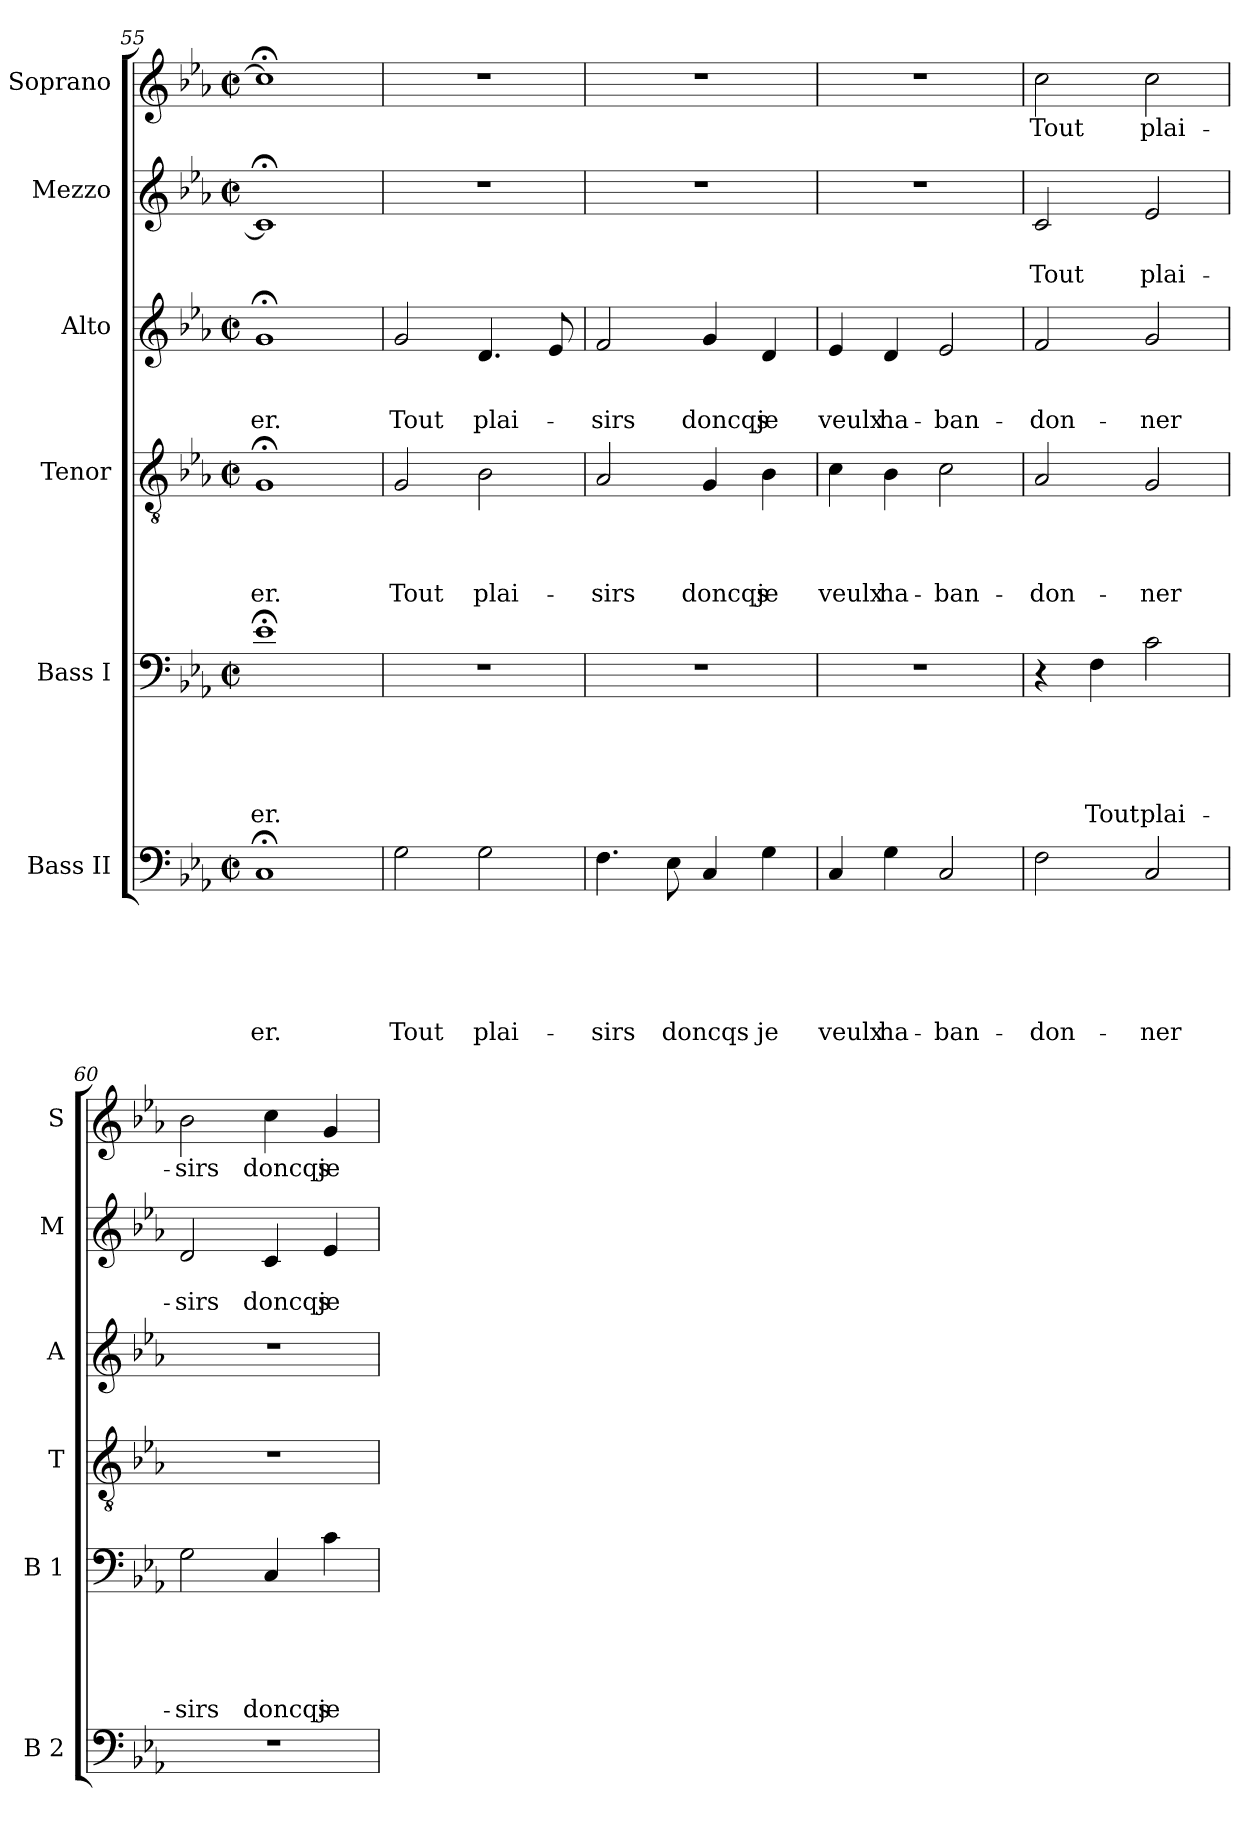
**kern	**text	**text	**text	**text	**text	**text	**kern	**text	**text	**text	**text	**text	**kern	**text	**text	**text	**text	**kern	**text	**text	**text	**kern	**text	**text	**kern	**text
*part6	*part6	*part6	*part6	*part6	*part6	*part6	*part5	*part5	*part5	*part5	*part5	*part5	*part4	*part4	*part4	*part4	*part4	*part3	*part3	*part3	*part3	*part2	*part2	*part2	*part1	*part1
*staff6	*staff6	*staff6	*staff6	*staff6	*staff6	*staff6	*staff5	*staff5	*staff5	*staff5	*staff5	*staff5	*staff4	*staff4	*staff4	*staff4	*staff4	*staff3	*staff3	*staff3	*staff3	*staff2	*staff2	*staff2	*staff1	*staff1
*I"Bass II	*	*	*	*	*	*	*I"Bass I	*	*	*	*	*	*I"Tenor	*	*	*	*	*I"Alto	*	*	*	*I"Mezzo	*	*	*I"Soprano	*
*I'B 2	*	*	*	*	*	*	*I'B 1	*	*	*	*	*	*I'T	*	*	*	*	*I'A	*	*	*	*I'M	*	*	*I'S	*
*clefF4	*	*	*	*	*	*	*clefF4	*	*	*	*	*	*clefGv2	*	*	*	*	*clefG2	*	*	*	*clefG2	*	*	*clefG2	*
*k[b-e-a-]	*	*	*	*	*	*	*k[b-e-a-]	*	*	*	*	*	*k[b-e-a-]	*	*	*	*	*k[b-e-a-]	*	*	*	*k[b-e-a-]	*	*	*k[b-e-a-]	*
*E-:	*	*	*	*	*	*	*E-:	*	*	*	*	*	*E-:	*	*	*	*	*E-:	*	*	*	*E-:	*	*	*E-:	*
*M2/2	*	*	*	*	*	*	*M2/2	*	*	*	*	*	*M2/2	*	*	*	*	*M2/2	*	*	*	*M2/2	*	*	*M2/2	*
*met(c|)	*	*	*	*	*	*	*met(c|)	*	*	*	*	*	*met(c|)	*	*	*	*	*met(c|)	*	*	*	*met(c|)	*	*	*met(c|)	*
=55	=55	=55	=55	=55	=55	=55	=55	=55	=55	=55	=55	=55	=55	=55	=55	=55	=55	=55	=55	=55	=55	=55	=55	=55	=55	=55
!	!	!	!	!	!	!LO:LY:b	!	!	!	!	!	!LO:LY:b	!	!	!	!	!LO:LY:b	!	!	!	!LO:LY:b	!	!	!	!	!
1C;	.	.	.	.	.	-er.	1e-;<	.	.	.	.	-er.	1G;	.	.	.	-er.	1g;	.	.	-er.	1c;]	.	.	1cc;<]	.
!!LO:PB:g=z
=56	=56	=56	=56	=56	=56	=56	=56	=56	=56	=56	=56	=56	=56	=56	=56	=56	=56	=56	=56	=56	=56	=56	=56	=56	=56	=56
!	!	!	!	!	!	!LO:LY:b	!	!	!	!	!	!	!	!	!	!	!LO:LY:b	!	!	!	!LO:LY:b	!	!	!	!	!
2G\	.	.	.	.	.	Tout	1r	.	.	.	.	.	2G/	.	.	.	Tout	2g/	.	.	Tout	1r	.	.	1r	.
!	!	!	!	!	!	!LO:LY:b	!	!	!	!	!	!	!	!	!	!	!LO:LY:b	!	!	!	!LO:LY:b	!	!	!	!	!
2G\	.	.	.	.	.	plai-	.	.	.	.	.	.	2B-\	.	.	.	plai-	4.d/	.	.	plai-	.	.	.	.	.
.	.	.	.	.	.	.	.	.	.	.	.	.	.	.	.	.	.	8e-/	.	.	.	.	.	.	.	.
=57	=57	=57	=57	=57	=57	=57	=57	=57	=57	=57	=57	=57	=57	=57	=57	=57	=57	=57	=57	=57	=57	=57	=57	=57	=57	=57
!	!	!	!	!	!	!LO:LY:b	!	!	!	!	!	!	!	!	!	!	!LO:LY:b	!	!	!	!LO:LY:b	!	!	!	!	!
4.F\	.	.	.	.	.	-sirs	1r	.	.	.	.	.	2A-/	.	.	.	-sirs	2f/	.	.	-sirs	1r	.	.	1r	.
!	!	!	!	!	!	!LO:LY:b	!	!	!	!	!	!	!	!	!	!	!	!	!	!	!	!	!	!	!	!
8E-\	.	.	.	.	.	doncqs	.	.	.	.	.	.	.	.	.	.	.	.	.	.	.	.	.	.	.	.
!	!	!	!	!	!	!	!	!	!	!	!	!	!	!	!	!	!LO:LY:b	!	!	!	!LO:LY:b	!	!	!	!	!
4C/	.	.	.	.	.	.	.	.	.	.	.	.	4G/	.	.	.	doncqs	4g/	.	.	doncqs	.	.	.	.	.
!	!	!	!	!	!	!LO:LY:b	!	!	!	!	!	!	!	!	!	!	!LO:LY:b	!	!	!	!LO:LY:b	!	!	!	!	!
4G\	.	.	.	.	.	je	.	.	.	.	.	.	4B-\	.	.	.	je	4d/	.	.	je	.	.	.	.	.
=58	=58	=58	=58	=58	=58	=58	=58	=58	=58	=58	=58	=58	=58	=58	=58	=58	=58	=58	=58	=58	=58	=58	=58	=58	=58	=58
!	!	!	!	!	!	!LO:LY:b	!	!	!	!	!	!	!	!	!	!	!LO:LY:b	!	!	!	!LO:LY:b	!	!	!	!	!
4C/	.	.	.	.	.	veulx	1r	.	.	.	.	.	4c\	.	.	.	veulx	4e-/	.	.	veulx	1r	.	.	1r	.
!	!	!	!	!	!	!LO:LY:b	!	!	!	!	!	!	!	!	!	!	!LO:LY:b	!	!	!	!LO:LY:b	!	!	!	!	!
4G\	.	.	.	.	.	ha-	.	.	.	.	.	.	4B-\	.	.	.	ha-	4d/	.	.	ha-	.	.	.	.	.
!	!	!	!	!	!	!LO:LY:b	!	!	!	!	!	!	!	!	!	!	!LO:LY:b	!	!	!	!LO:LY:b	!	!	!	!	!
2C/	.	.	.	.	.	-ban-	.	.	.	.	.	.	2c\	.	.	.	-ban-	2e-/	.	.	-ban-	.	.	.	.	.
=59	=59	=59	=59	=59	=59	=59	=59	=59	=59	=59	=59	=59	=59	=59	=59	=59	=59	=59	=59	=59	=59	=59	=59	=59	=59	=59
!	!	!	!	!	!	!LO:LY:b	!	!	!	!	!	!	!	!	!	!	!LO:LY:b	!	!	!	!LO:LY:b	!	!	!LO:LY:b	!	!LO:LY:b
2F\	.	.	.	.	.	-don-	4r	.	.	.	.	.	2A-/	.	.	.	-don-	2f/	.	.	-don-	2c/	.	Tout	2cc\	Tout
!	!	!	!	!	!	!	!	!	!	!	!	!LO:LY:b	!	!	!	!	!	!	!	!	!	!	!	!	!	!
.	.	.	.	.	.	.	4F\	.	.	.	.	Tout	.	.	.	.	.	.	.	.	.	.	.	.	.	.
!	!	!	!	!	!	!LO:LY:b	!	!	!	!	!	!LO:LY:b	!	!	!	!	!LO:LY:b	!	!	!	!LO:LY:b	!	!	!LO:LY:b	!	!LO:LY:b
2C/	.	.	.	.	.	-ner	2c\	.	.	.	.	plai-	2G/	.	.	.	-ner	2g/	.	.	-ner	2e-/	.	plai-	2cc\	plai-
=60	=60	=60	=60	=60	=60	=60	=60	=60	=60	=60	=60	=60	=60	=60	=60	=60	=60	=60	=60	=60	=60	=60	=60	=60	=60	=60
!	!	!	!	!	!	!	!	!	!	!	!	!LO:LY:b	!	!	!	!	!	!	!	!	!	!	!	!LO:LY:b	!	!LO:LY:b
1r	.	.	.	.	.	.	2G\	.	.	.	.	-sirs	1r	.	.	.	.	1r	.	.	.	2d/	.	-sirs	2b-\	-sirs
!	!	!	!	!	!	!	!	!	!	!	!	!LO:LY:b	!	!	!	!	!	!	!	!	!	!	!	!LO:LY:b	!	!LO:LY:b
.	.	.	.	.	.	.	4C/	.	.	.	.	doncqs	.	.	.	.	.	.	.	.	.	4c/	.	doncqs	4cc\	doncqs
!	!	!	!	!	!	!	!	!	!	!	!	!LO:LY:b	!	!	!	!	!	!	!	!	!	!	!	!LO:LY:b	!	!LO:LY:b
.	.	.	.	.	.	.	4c\	.	.	.	.	je	.	.	.	.	.	.	.	.	.	4e-/	.	je	4g/	je
=	=	=	=	=	=	=	=	=	=	=	=	=	=	=	=	=	=	=	=	=	=	=	=	=	=	=
*-	*-	*-	*-	*-	*-	*-	*-	*-	*-	*-	*-	*-	*-	*-	*-	*-	*-	*-	*-	*-	*-	*-	*-	*-	*-	*-
